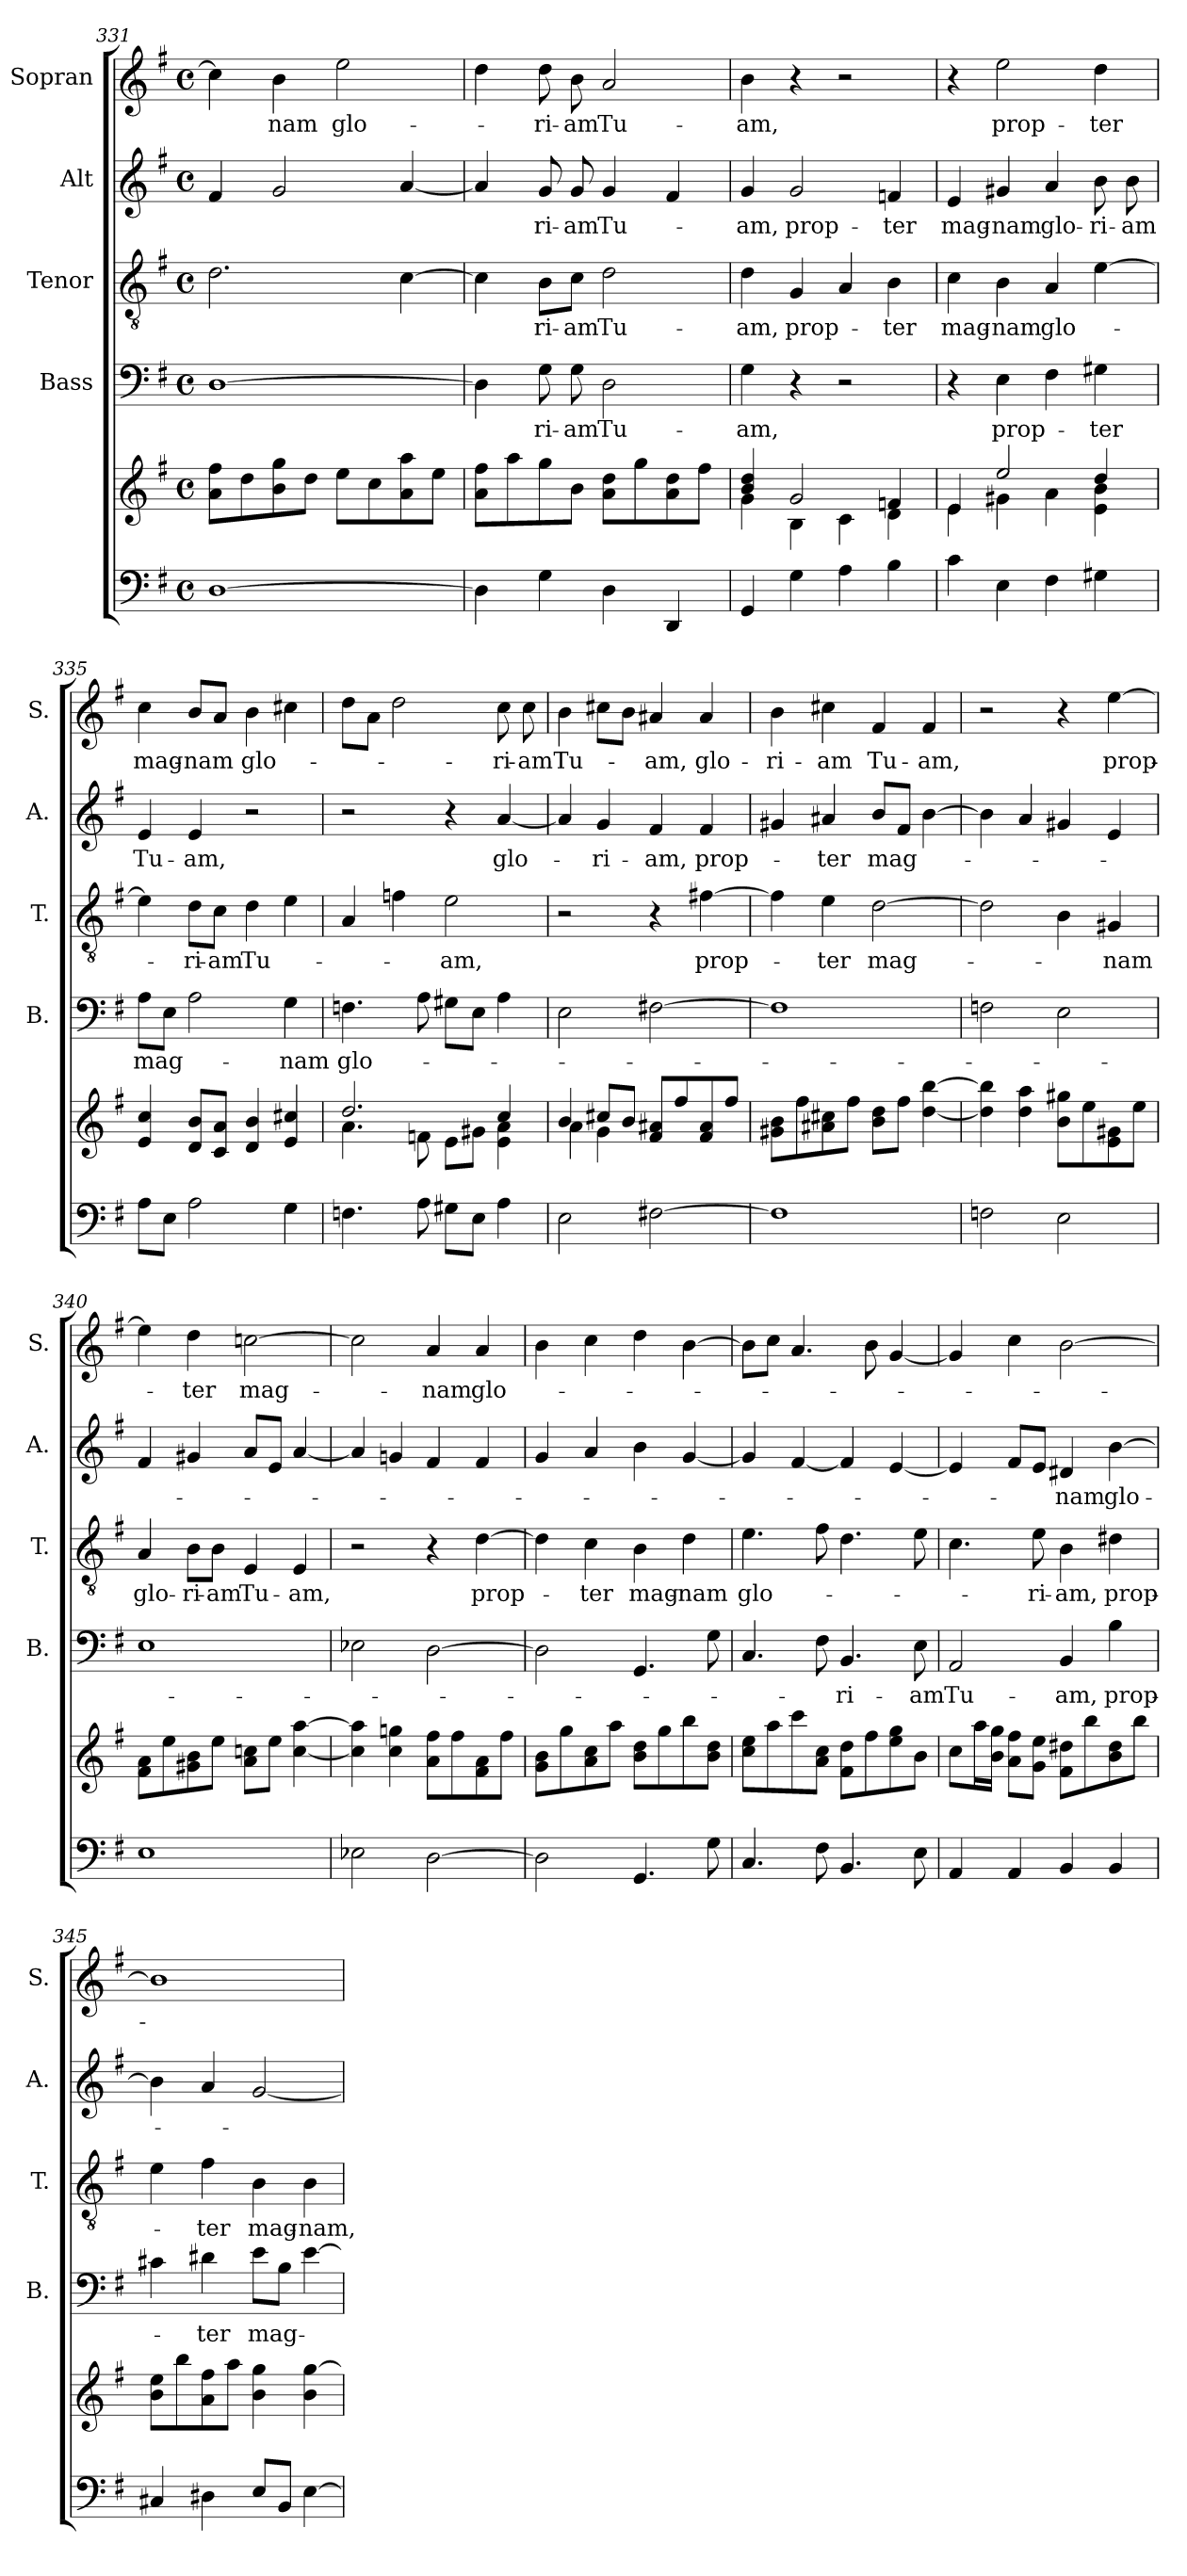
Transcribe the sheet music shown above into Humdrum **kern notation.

**kern	**kern	**kern	**text	**kern	**text	**kern	**text	**kern	**text
*part5	*part5	*part4	*part4	*part3	*part3	*part2	*part2	*part1	*part1
*staff6	*staff5	*staff4	*staff4	*staff3	*staff3	*staff2	*staff2	*staff1	*staff1
*	*	*I"Bass	*	*I"Tenor	*	*I"Alt	*	*I"Sopran	*
*	*	*I'B.	*	*I'T.	*	*I'A.	*	*I'S.	*
*clefF4	*clefG2	*clefF4	*	*clefGv2	*	*clefG2	*	*clefG2	*
*k[f#]	*k[f#]	*k[f#]	*	*k[f#]	*	*k[f#]	*	*k[f#]	*
*G:	*G:	*G:	*	*G:	*	*G:	*	*G:	*
*M4/4	*M4/4	*M4/4	*	*M4/4	*	*M4/4	*	*M4/4	*
*met(c)	*met(c)	*met(c)	*	*met(c)	*	*met(c)	*	*met(c)	*
=331	=331	=331	=331	=331	=331	=331	=331	=331	=331
[1D	8a\ 8ff#\L	[1D	.	2.d\	.	4f#/	.	4cc\]	.
.	8dd\	.	.	.	.	.	.	.	.
!	!	!	!	!	!	!	!	!	!LO:LY:b
.	8b\ 8gg\	.	.	.	.	2g/	.	4b\	-nam
.	8dd\J	.	.	.	.	.	.	.	.
!	!	!	!	!	!	!	!	!	!LO:LY:b
.	8ee\L	.	.	.	.	.	.	2ee\	glo-
.	8cc\	.	.	.	.	.	.	.	.
.	8a\ 8aa\	.	.	[4c\	.	[4a/	.	.	.
.	8ee\J	.	.	.	.	.	.	.	.
!!LO:LB:g=z
=332	=332	=332	=332	=332	=332	=332	=332	=332	=332
4D\]	8a\ 8ff#\L	4D\]	.	4c\]	.	4a/]	.	4dd\	.
.	8aa\	.	.	.	.	.	.	.	.
!	!	!	!LO:LY:b	!	!LO:LY:b	!	!LO:LY:b	!	!LO:LY:b
4G\	8gg\	8G\	-ri-	8B\L	-ri-	8g/	-ri-	8dd\	-ri-
!	!	!	!LO:LY:b	!	!LO:LY:b	!	!LO:LY:b	!	!LO:LY:b
.	8b\J	8G\	-am	8c\J	-am	8g/	-am	8b\	-am
!	!	!	!LO:LY:b	!	!LO:LY:b	!	!LO:LY:b	!	!LO:LY:b
4D\	8a\ 8dd\L	2D\	Tu-	2d\	Tu-	4g/	Tu-	2a/	Tu-
.	8gg\	.	.	.	.	.	.	.	.
4DD/	8a\ 8dd\	.	.	.	.	4f#/	.	.	.
.	8ff#\J	.	.	.	.	.	.	.	.
=333	=333	=333	=333	=333	=333	=333	=333	=333	=333
*	*^	*	*	*	*	*	*	*	*
!	!	!	!	!LO:LY:b	!	!LO:LY:b	!	!LO:LY:b	!	!LO:LY:b
4GG/	4b/ 4dd/	4g\	4G\	-am,	4d\	-am,	4g/	-am,	4b\	-am,
!	!	!	!	!	!	!LO:LY:b	!	!LO:LY:b	!	!
4G\	2g/	4B\	4r	.	4G/	prop-	2g/	prop-	4r	.
4A\	.	4c\	2r	.	4A/	.	.	.	2r	.
!	!	!	!	!	!	!LO:LY:b	!	!LO:LY:b	!	!
4B\	4fn/	4d\	.	.	4B\	-ter	4fn/	-ter	.	.
=334	=334	=334	=334	=334	=334	=334	=334	=334	=334	=334
!	!	!	!	!	!	!LO:LY:b	!	!LO:LY:b	!	!
4c\	4e/	4e\	4r	.	4c\	mag-	4e/	mag-	4r	.
!	!	!	!	!LO:LY:b	!	!LO:LY:b	!	!LO:LY:b	!	!LO:LY:b
4E\	2ee/	4g#X\	4E\	prop-	4B\	-nam	4g#X/	-nam	2ee\	prop-
!	!	!	!	!	!	!LO:LY:b	!	!LO:LY:b	!	!
4F#\	.	4a\	4F#\	.	4A/	glo-	4a/	glo-	.	.
!	!	!	!	!LO:LY:b	!	!	!	!LO:LY:b	!	!LO:LY:b
4G#X\	4dd/	4e\ 4b\	4G#X\	-ter	[4e\	.	8b\	-ri-	4dd\	-ter
!	!	!	!	!	!	!	!	!LO:LY:b	!	!
.	.	.	.	.	.	.	8b\	-am	.	.
*	*v	*v	*	*	*	*	*	*	*	*
=335	=335	=335	=335	=335	=335	=335	=335	=335	=335
!	!	!	!LO:LY:b	!	!	!	!LO:LY:b	!	!LO:LY:b
8A\L	4e/ 4cc/	8A\L	mag-	4e\]	.	4e/	Tu-	4cc\	mag-
8E\J	.	8E\J	.	.	.	.	.	.	.
!	!	!	!	!	!LO:LY:b	!	!LO:LY:b	!	!LO:LY:b
2A\	8d/ 8b/L	2A\	.	8d\L	-ri-	4e/	-am,	8b/L	-nam
!	!	!	!	!	!LO:LY:b	!	!	!	!
.	8c/ 8a/J	.	.	8c\J	-am	.	.	8a/J	.
!	!	!	!	!	!LO:LY:b	!	!	!	!LO:LY:b
.	4d/ 4b/	.	.	4d\	Tu-	2r	.	4b\	glo-
!	!	!	!LO:LY:b	!	!	!	!	!	!
4G\	4e/ 4cc#X/	4G\	-nam	4e\	.	.	.	4cc#X\	.
=336	=336	=336	=336	=336	=336	=336	=336	=336	=336
*	*^	*	*	*	*	*	*	*	*
!	!	!	!	!LO:LY:b	!	!	!	!	!	!
4.Fn\	2.dd/	4.a\	4.Fn\	glo-	4A/	.	2r	.	8dd\L	.
.	.	.	.	.	.	.	.	.	8a\J	.
.	.	.	.	.	4fn\	.	.	.	2dd\	.
8A\	.	8fn\	8A\	.	.	.	.	.	.	.
!	!	!	!	!	!	!LO:LY:b	!	!	!	!
8G#X\L	.	8e\L	8G#X\L	.	2e\	-am,	4r	.	.	.
8E\J	.	8g#X\J	8E\J	.	.	.	.	.	.	.
!	!	!	!	!	!	!	!	!LO:LY:b	!	!LO:LY:b
4A\	4cc/	4e\ 4a\	4A\	.	.	.	[4a/	glo-	8cc\	-ri-
!	!	!	!	!	!	!	!	!	!	!LO:LY:b
.	.	.	.	.	.	.	.	.	8cc\	-am
!!LO:PB:g=z
=337	=337	=337	=337	=337	=337	=337	=337	=337	=337	=337
!	!	!	!	!	!	!	!	!	!	!LO:LY:b
2E\	4b/	4a\	2E\	.	2r	.	4a/]	.	4b\	Tu-
!	!	!	!	!	!	!	!	!LO:LY:b	!	!
.	8cc#X/L	4g\	.	.	.	.	4g/	-ri-	8cc#X\L	.
.	8b/J	.	.	.	.	.	.	.	8b\J	.
!	!	!	!	!	!	!	!	!LO:LY:b	!	!LO:LY:b
[2F#X\	8f#/ 8a#X/L	8ryy	[2F#X\	.	4r	.	4f#/	-am,	4a#X/	-am,
.	8ff#/	4.ryy	.	.	.	.	.	.	.	.
!	!	!	!	!	!	!LO:LY:b	!	!LO:LY:b	!	!LO:LY:b
.	8f#/ 8a#/	.	.	.	[4f#X\	prop-	4f#/	prop-	4a#/	glo-
.	8ff#/J	.	.	.	.	.	.	.	.	.
*	*v	*v	*	*	*	*	*	*	*	*
=338	=338	=338	=338	=338	=338	=338	=338	=338	=338
!	!	!	!	!	!	!	!	!	!LO:LY:b
1F#]	8g#X\ 8b\L	1F#]	.	4f#\]	.	4g#X/	.	4b\	-ri-
.	8ff#\	.	.	.	.	.	.	.	.
!	!	!	!	!	!LO:LY:b	!	!LO:LY:b	!	!LO:LY:b
.	8a#X\ 8cc#X\	.	.	4e\	-ter	4a#X/	-ter	4cc#X\	-am
.	8ff#\J	.	.	.	.	.	.	.	.
!	!	!	!	!	!LO:LY:b	!	!LO:LY:b	!	!LO:LY:b
.	8b\ 8dd\L	.	.	[2d\	mag-	8b/L	mag-	4f#/	Tu-
.	8ff#\J	.	.	.	.	8f#/J	.	.	.
!	!	!	!	!	!	!	!	!	!LO:LY:b
.	[4dd\ [4bb\	.	.	.	.	[4b\	.	4f#/	-am,
=339	=339	=339	=339	=339	=339	=339	=339	=339	=339
2Fn\	4dd\] 4bb\]	2Fn\	.	2d\]	.	4b\]	.	2r	.
.	4dd\ 4aa\	.	.	.	.	4a/	.	.	.
2E\	8b\ 8gg#X\L	2E\	.	4B\	.	4g#X/	.	4r	.
.	8ee\	.	.	.	.	.	.	.	.
!	!	!	!	!	!LO:LY:b	!	!	!	!LO:LY:b
.	8e\ 8g#X\	.	.	4G#X/	-nam	4e/	.	[4ee\	prop-
.	8ee\J	.	.	.	.	.	.	.	.
=340	=340	=340	=340	=340	=340	=340	=340	=340	=340
!	!	!	!	!	!LO:LY:b	!	!	!	!
1E	8f#\ 8a\L	1E	.	4A/	glo-	4f#/	.	4ee\]	.
.	8ee\	.	.	.	.	.	.	.	.
!	!	!	!	!	!LO:LY:b	!	!	!	!LO:LY:b
.	8g#X\ 8b\	.	.	8B\L	-ri-	4g#X/	.	4dd\	-ter
!	!	!	!	!	!LO:LY:b	!	!	!	!
.	8ee\J	.	.	8B\J	-am	.	.	.	.
!	!	!	!	!	!LO:LY:b	!	!	!	!LO:LY:b
.	8a\ 8ccn\L	.	.	4E/	Tu-	8a/L	.	[2ccn\	mag-
.	8ee\J	.	.	.	.	8e/J	.	.	.
!	!	!	!	!	!LO:LY:b	!	!	!	!
.	[4cc\ [4aa\	.	.	4E/	-am,	[4a/	.	.	.
!!LO:LB:g=z
=341	=341	=341	=341	=341	=341	=341	=341	=341	=341
2E-X\	4cc\] 4aa\]	2E-X\	.	2r	.	4a/]	.	2cc\]	.
.	4cc\ 4ggn\	.	.	.	.	4gn/	.	.	.
!	!	!	!	!	!	!	!	!	!LO:LY:b
[2D\	8a\ 8ff#\L	[2D\	.	4r	.	4f#/	.	4a/	-nam
.	8ff#\	.	.	.	.	.	.	.	.
!	!	!	!	!	!LO:LY:b	!	!	!	!LO:LY:b
.	8f#\ 8a\	.	.	[4d\	prop-	4f#/	.	4a/	glo-
.	8ff#\J	.	.	.	.	.	.	.	.
=342	=342	=342	=342	=342	=342	=342	=342	=342	=342
2D\]	8g\ 8b\L	2D\]	.	4d\]	.	4g/	.	4b\	.
.	8gg\	.	.	.	.	.	.	.	.
!	!	!	!	!	!LO:LY:b	!	!	!	!
.	8a\ 8cc\	.	.	4c\	-ter	4a/	.	4cc\	.
.	8aa\J	.	.	.	.	.	.	.	.
!	!	!	!	!	!LO:LY:b	!	!	!	!
4.GG/	8b\ 8dd\L	4.GG/	.	4B\	mag-	4b\	.	4dd\	.
.	8gg\	.	.	.	.	.	.	.	.
!	!	!	!	!	!LO:LY:b	!	!	!	!
.	8bb\	.	.	4d\	-nam	[4g/	.	[4b\	.
8G\	8b\ 8dd\J	8G\	.	.	.	.	.	.	.
=343	=343	=343	=343	=343	=343	=343	=343	=343	=343
!	!	!	!	!	!LO:LY:b	!	!	!	!
4.C/	8cc\ 8ee\L	4.C/	.	4.e\	glo-	4g/]	.	8b\L]	.
.	8aa\	.	.	.	.	.	.	8cc\J	.
.	8ccc\	.	.	.	.	[4f#/	.	4.a/	.
8F#\	8a\ 8cc\J	8F#\	.	8f#\	.	.	.	.	.
!	!	!	!LO:LY:b	!	!	!	!	!	!
4.BB/	8f#\ 8dd\L	4.BB/	-ri-	4.d\	.	4f#/]	.	.	.
.	8ff#\	.	.	.	.	.	.	8b\	.
.	8ee\ 8gg\	.	.	.	.	[4e/	.	[4g/	.
!	!	!	!LO:LY:b	!	!	!	!	!	!
8E\	8b\J	8E\	-am	8e\	.	.	.	.	.
=344	=344	=344	=344	=344	=344	=344	=344	=344	=344
!	!	!	!LO:LY:b	!	!	!	!	!	!
4AA/	8cc\L	2AA/	Tu-	4.c\	.	4e/]	.	4g/]	.
.	16aa\L	.	.	.	.	.	.	.	.
.	16b\ 16gg\JJ	.	.	.	.	.	.	.	.
4AA/	8a\ 8ff#\L	.	.	.	.	8f#/L	.	4cc\	.
!	!	!	!	!	!LO:LY:b	!	!	!	!
.	8g\ 8ee\J	.	.	8e\	-ri-	8e/J	.	.	.
!	!	!	!LO:LY:b	!	!LO:LY:b	!	!LO:LY:b	!	!
4BB/	8f#\ 8dd#X\L	4BB/	-am,	4B\	-am,	4d#X/	-nam	[2b\	.
.	8bb\	.	.	.	.	.	.	.	.
!	!	!	!LO:LY:b	!	!LO:LY:b	!	!LO:LY:b	!	!
4BB/	8b\ 8dd#\	4B\	prop-	4d#X\	prop-	[4b\	glo-	.	.
.	8bb\J	.	.	.	.	.	.	.	.
!!LO:PB:g=z
=345	=345	=345	=345	=345	=345	=345	=345	=345	=345
4C#X/	8b\ 8ee\L	4c#X\	.	4e\	.	4b\]	.	1b]	.
.	8bb\	.	.	.	.	.	.	.	.
!	!	!	!LO:LY:b	!	!LO:LY:b	!	!	!	!
4D#X\	8a\ 8ff#\	4d#X\	-ter	4f#\	-ter	4a/	.	.	.
.	8aa\J	.	.	.	.	.	.	.	.
!	!	!	!LO:LY:b	!	!LO:LY:b	!	!	!	!
8E/L	4b\ 4gg\	8e\L	mag-	4B\	mag-	[2g/	.	.	.
8BB/J	.	8B\J	.	.	.	.	.	.	.
!	!	!	!	!	!LO:LY:b	!	!	!	!
[4E\	4b\ [4gg\	[4e\	.	4B\	-nam,	.	.	.	.
=	=	=	=	=	=	=	=	=	=
*-	*-	*-	*-	*-	*-	*-	*-	*-	*-
